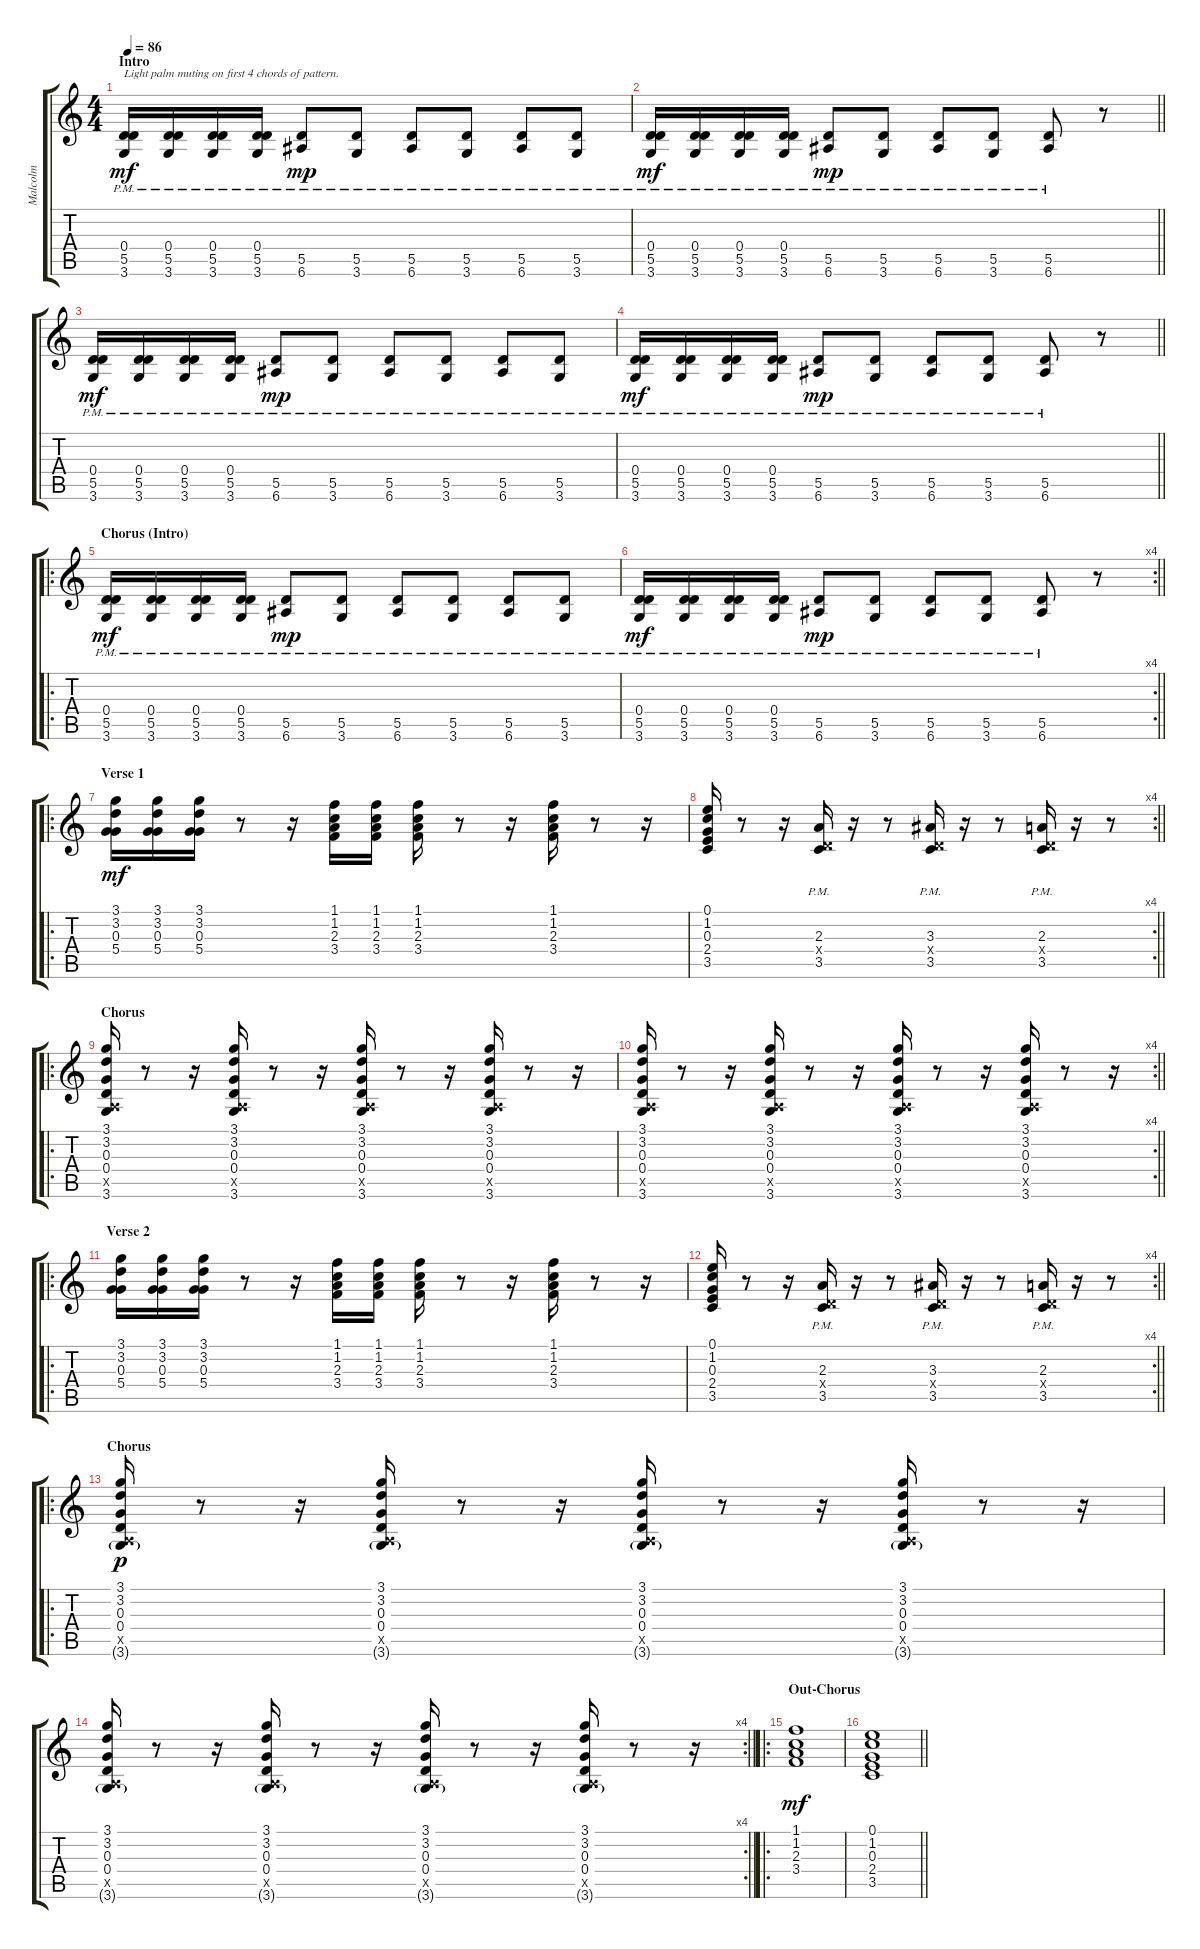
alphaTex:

\track ("Malcolm" "Malcolm") {instrument overdrivenguitar}
\staff {score tabs}
\tuning (E4 B3 G3 D3 A2 E2) {hide}
\ts (4 4)
\section ("" "Intro")
\tempo 86
\clef g2
\ks c
(0.4{pm} 5.5{pm} 3.6{pm}).16{txt "Light palm muting on first 4 chords of pattern." dy mf volume 11 instrument overdrivenguitar} (0.4{pm} 5.5{pm} 3.6{pm}).16 (0.4{pm} 5.5{pm} 3.6{pm}).16 (0.4{pm} 5.5{pm} 3.6{pm}).16 (5.5{pm} 6.6{pm}).8{dy mp} (5.5 3.6{pm}).8 (5.5{pm} 6.6{pm}).8 (5.5 3.6{pm}).8 (5.5{pm} 6.6{pm}).8 (5.5{pm} 3.6{pm}).8 |
\barLineRight lightlight
(0.4{pm} 5.5{pm} 3.6{pm}).16{dy mf} (0.4{pm} 5.5{pm} 3.6{pm}).16 (0.4{pm} 5.5{pm} 3.6{pm}).16 (0.4{pm} 5.5{pm} 3.6{pm}).16 (5.5{pm} 6.6{pm}).8{dy mp} (5.5{pm} 3.6{pm}).8 (5.5{pm} 6.6{pm}).8 (5.5{pm} 3.6{pm}).8 (5.5{pm} 6.6{pm}).8 r.8 |
(0.4{pm} 5.5{pm} 3.6{pm}).16{dy mf volume 7} (0.4{pm} 5.5{pm} 3.6{pm}).16 (0.4{pm} 5.5{pm} 3.6{pm}).16 (0.4{pm} 5.5{pm} 3.6{pm}).16 (5.5{pm} 6.6{pm}).8{dy mp} (5.5 3.6{pm}).8 (5.5{pm} 6.6{pm}).8 (5.5 3.6{pm}).8 (5.5{pm} 6.6{pm}).8 (5.5{pm} 3.6{pm}).8 |
\barLineRight lightlight
(0.4{pm} 5.5{pm} 3.6{pm}).16{dy mf} (0.4{pm} 5.5{pm} 3.6{pm}).16 (0.4{pm} 5.5{pm} 3.6{pm}).16 (0.4{pm} 5.5{pm} 3.6{pm}).16 (5.5{pm} 6.6{pm}).8{dy mp} (5.5{pm} 3.6{pm}).8 (5.5{pm} 6.6{pm}).8 (5.5{pm} 3.6{pm}).8 (5.5{pm} 6.6{pm}).8 r.8 |
\ro
\section ("" "Chorus (Intro)")
(0.4{pm} 5.5{pm} 3.6{pm}).16{dy mf} (0.4{pm} 5.5{pm} 3.6{pm}).16 (0.4{pm} 5.5{pm} 3.6{pm}).16 (0.4{pm} 5.5{pm} 3.6{pm}).16 (5.5{pm} 6.6{pm}).8{dy mp} (5.5 3.6{pm}).8 (5.5{pm} 6.6{pm}).8 (5.5 3.6{pm}).8 (5.5{pm} 6.6{pm}).8 (5.5{pm} 3.6{pm}).8 |
\rc 4
\barLineRight lightlight
(0.4{pm} 5.5{pm} 3.6{pm}).16{dy mf} (0.4{pm} 5.5{pm} 3.6{pm}).16 (0.4{pm} 5.5{pm} 3.6{pm}).16 (0.4{pm} 5.5{pm} 3.6{pm}).16 (5.5{pm} 6.6{pm}).8{dy mp} (5.5{pm} 3.6{pm}).8 (5.5{pm} 6.6{pm}).8 (5.5{pm} 3.6{pm}).8 (5.5{pm} 6.6{pm}).8 r.8 |
\ro
\section ("" "Verse 1")
(3.1 3.2 0.3 5.4).16{dy mf volume 10} (3.1 3.2 0.3 5.4).16 (3.1 3.2 0.3 5.4).16 r.8 r.16 (1.1 1.2 2.3 3.4).16 (1.1 1.2 2.3 3.4).16 (1.1 1.2 2.3 3.4).16 r.8 r.16 (1.1 1.2 2.3 3.4).16 r.8 r.16 |
\rc 4
\barLineRight lightlight
(0.1 1.2 0.3 2.4 3.5).16 r.8 r.16 (2.3{pm} 0.4{pm x} 3.5{pm}).16 r.16 r.8 (3.3{pm} 0.4{pm x} 3.5{pm}).16 r.16 r.8 (2.3{pm} 0.4{pm x} 3.5{pm}).16 r.16 r.8 |
\ro
\section ("" "Chorus")
(3.1 3.2 0.3 0.4 0.5{x} 3.6).16{volume 8} r.8 r.16 (3.1 3.2 0.3 0.4 0.5{x} 3.6).16 r.8 r.16 (3.1 3.2 0.3 0.4 0.5{x} 3.6).16 r.8 r.16 (3.1 3.2 0.3 0.4 0.5{x} 3.6).16 r.8 r.16 |
\rc 4
\barLineRight lightlight
(3.1 3.2 0.3 0.4 0.5{x} 3.6).16 r.8 r.16 (3.1 3.2 0.3 0.4 0.5{x} 3.6).16 r.8 r.16 (3.1 3.2 0.3 0.4 0.5{x} 3.6).16 r.8 r.16 (3.1 3.2 0.3 0.4 0.5{x} 3.6).16 r.8 r.16 |
\ro
\section ("" "Verse 2")
(3.1 3.2 0.3 5.4).16{volume 10} (3.1 3.2 0.3 5.4).16 (3.1 3.2 0.3 5.4).16 r.8 r.16 (1.1 1.2 2.3 3.4).16 (1.1 1.2 2.3 3.4).16 (1.1 1.2 2.3 3.4).16 r.8 r.16 (1.1 1.2 2.3 3.4).16 r.8 r.16 |
\rc 4
\barLineRight lightlight
(0.1 1.2 0.3 2.4 3.5).16 r.8 r.16 (2.3{pm} 0.4{pm x} 3.5{pm}).16 r.16 r.8 (3.3{pm} 0.4{pm x} 3.5{pm}).16 r.16 r.8 (2.3{pm} 0.4{pm x} 3.5{pm}).16 r.16 r.8 |
\ro
\section ("" "Chorus")
(3.1 3.2 0.3 0.4 0.5{x} 3.6{g}).16{dy p volume 7} r.8 r.16 (3.1 3.2 0.3 0.4 0.5{x} 3.6{g}).16 r.8 r.16 (3.1 3.2 0.3 0.4 0.5{x} 3.6{g}).16 r.8 r.16 (3.1 3.2 0.3 0.4 0.5{x} 3.6{g}).16 r.8 r.16 |
\rc 4
\barLineRight lightlight
(3.1 3.2 0.3 0.4 0.5{x} 3.6{g}).16 r.8 r.16 (3.1 3.2 0.3 0.4 0.5{x} 3.6{g}).16 r.8 r.16 (3.1 3.2 0.3 0.4 0.5{x} 3.6{g}).16 r.8 r.16 (3.1 3.2 0.3 0.4 0.5{x} 3.6{g}).16 r.8 r.16 |
\ro
\section ("" "Out-Chorus")
(1.1 1.2 2.3 3.4).1{dy mf volume 10} |
\barLineRight lightlight
(0.1 1.2 0.3 2.4 3.5).1
